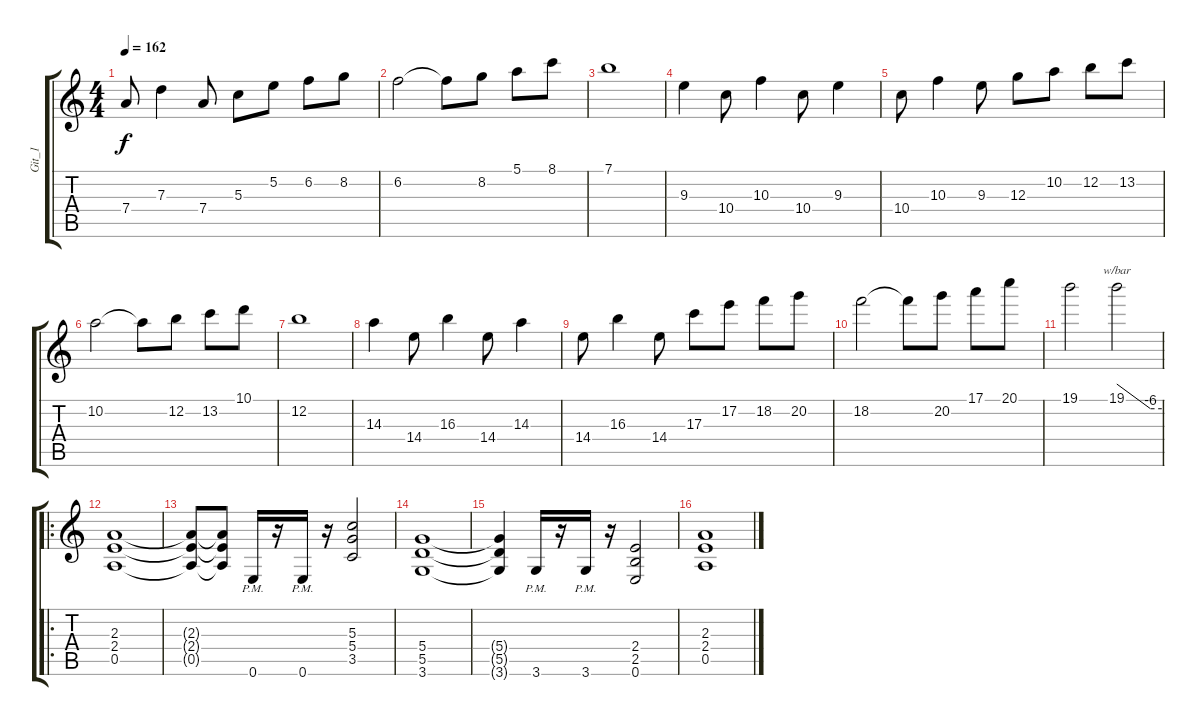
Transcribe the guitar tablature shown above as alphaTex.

\track ("Git_1" "Git_1") {instrument overdrivenguitar}
\staff {score tabs}
\tuning (E4 B3 G3 D3 A2 E2) {hide}
\ts (4 4)
\tempo 162
\clef g2
\ks c
7.4.8{dy f} 7.3.4 7.4.8 5.3.8 5.2.8 6.2.8 8.2.8 |
6.2.2 6.2{t}.8 8.2.8 5.1.8 8.1.8 |
7.1.1 |
9.3.4 10.4.8 10.3.4 10.4.8 9.3.4 |
10.4.8 10.3.4 9.3.8 12.3.8 10.2.8 12.2.8 13.2.8 |
10.2.2 10.2{t}.8 12.2.8 13.2.8 10.1.8 |
12.2.1 |
14.3.4 14.4.8 16.3.4 14.4.8 14.3.4 |
14.4.8 16.3.4 14.4.8 17.3.8 17.2.8 18.2.8 20.2.8 |
18.2.2 18.2{t}.8 20.2.8 17.1.8 20.1.8 |
19.1.2 19.1.2{tbe (custom default 0 0 45 -24 60 -24)} |
\ro
(2.3 2.4 0.5).1 |
(2.3{t} 2.4{t} 0.5{t}).8 (2.3{t} 2.4{t} 0.5{t}).8 0.6{pm}.16 r.16 0.6{pm}.16 r.16 (5.3 5.4 3.5).2 |
(5.4 5.5 3.6).1 |
(5.4{t} 5.5{t} 3.6{t}).4 3.6{pm}.16 r.16 3.6{pm}.16 r.16 (2.4 2.5 0.6).2 |
(2.3 2.4 0.5).1
